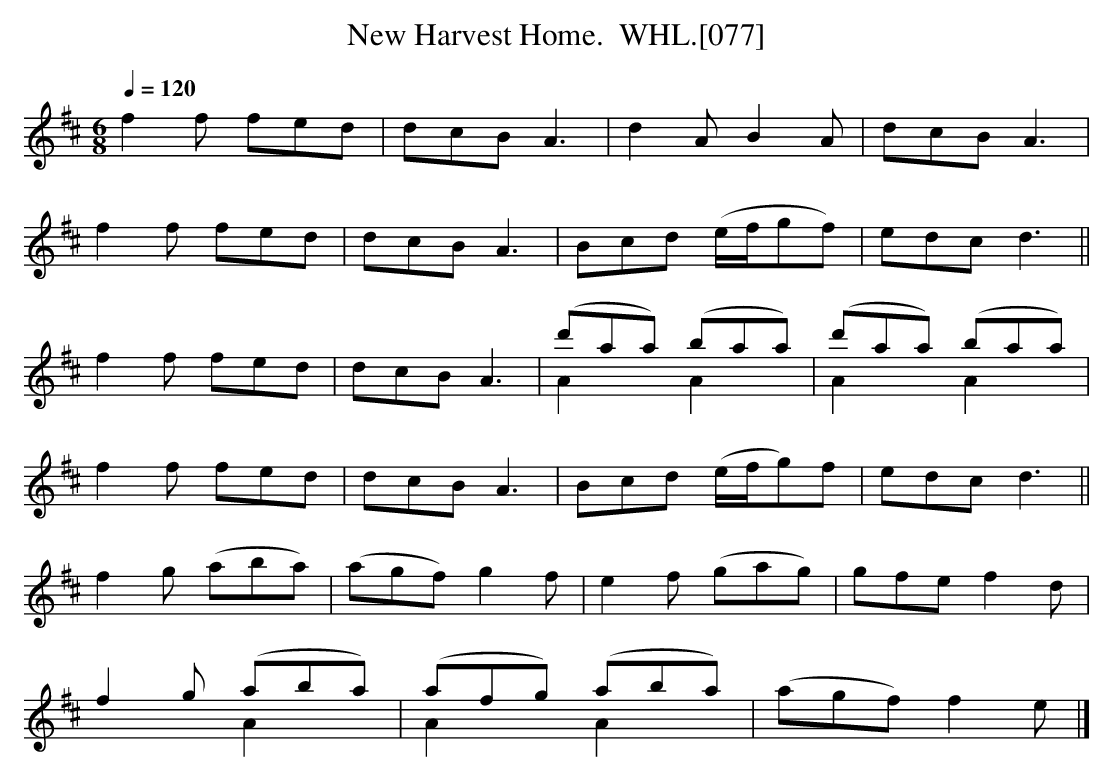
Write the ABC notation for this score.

X:1
T:New Harvest Home.  WHL.[077]
M:6/8
L:1/8
Q:1/4=120
K:D
f2f fed|dcB A3|d2AB2A|dcB A3|
f2f fed|dcB A3|Bcd (e/f/gf)|edc d3||
f2f fed|dcB A3|(d'aa) (baa) &A2xA2x|(d'aa) (baa) &A2xA2x|
f2f fed|dcB A3|Bcd (e/f/g)f|edc d3 ||
f2g (aba)|(agf) g2f|e2f (gag)|gfe f2d|
f2g (aba)&x3 A2x|(afg) (aba) &A2xA2x|(agf)f2e |]
